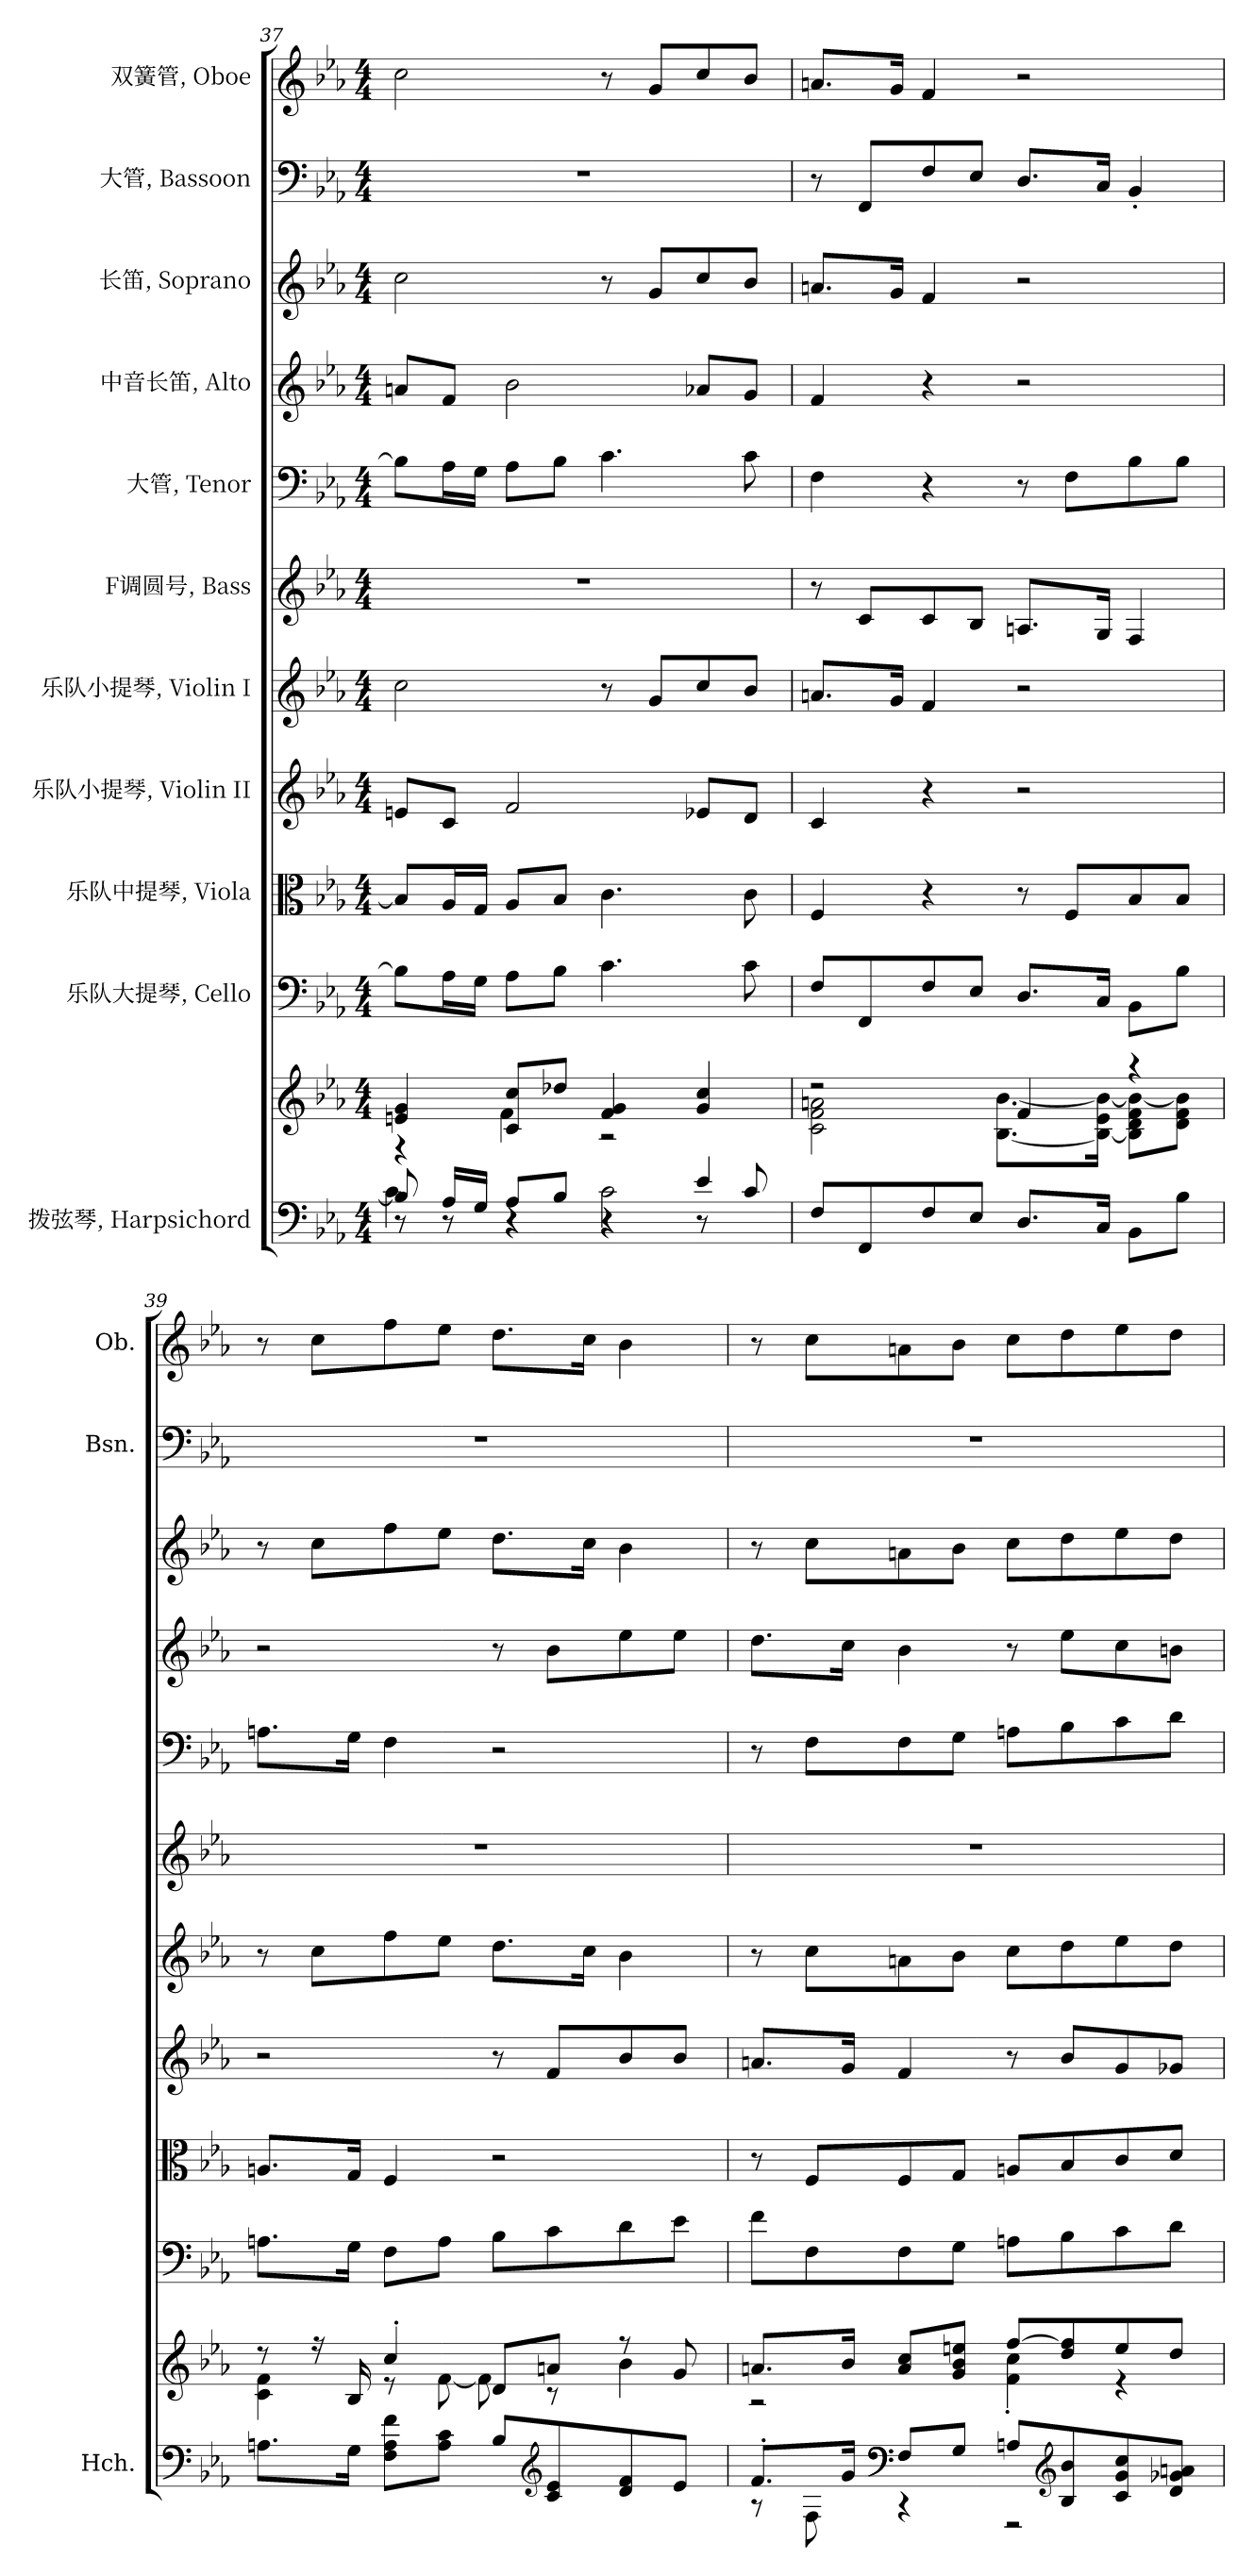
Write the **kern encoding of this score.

**kern	**kern	**kern	**kern	**kern	**kern	**kern	**kern	**kern	**kern	**kern	**kern
*part11	*part11	*part10	*part9	*part8	*part7	*part6	*part5	*part4	*part3	*part2	*part1
*staff12	*staff11	*staff10	*staff9	*staff8	*staff7	*staff6	*staff5	*staff4	*staff3	*staff2	*staff1
*I"拨弦琴, Harpsichord	*	*I"乐队大提琴, Cello	*I"乐队中提琴, Viola	*I"乐队小提琴, Violin II	*I"乐队小提琴, Violin I	*I"F调圆号, Bass	*I"大管, Tenor	*I"中音长笛, Alto	*I"长笛, Soprano	*I"大管, Bassoon	*I"双簧管, Oboe
*I'Hch.	*	*	*	*	*	*	*	*	*	*I'Bsn.	*I'Ob.
*clefF4	*clefG2	*clefF4	*clefC3	*clefG2	*clefG2	*clefG2	*clefF4	*clefG2	*clefG2	*clefF4	*clefG2
*	*	*	*	*	*	*ITrd4c7	*	*ITrd3c5	*	*	*
*k[b-e-a-]	*k[b-e-a-]	*k[b-e-a-]	*k[b-e-a-]	*k[b-e-a-]	*k[b-e-a-]	*k[b-e-a-d-]	*k[b-e-a-]	*k[b-e-]	*k[b-e-a-]	*k[b-e-a-]	*k[b-e-a-]
*M4/4	*M4/4	*M4/4	*M4/4	*M4/4	*M4/4	*M4/4	*M4/4	*M4/4	*M4/4	*M4/4	*M4/4
=37	=37	=37	=37	=37	=37	=37	=37	=37	=37	=37	=37
*^	*^	*	*	*	*	*	*	*	*	*	*
*	*^	*	*	*	*	*	*	*	*	*	*	*	*
8B-/]	4c\	8r	4en/ 4g/	4r	8B-\L]	8B-/L]	8en/L	2cc\	1r	8B-\L]	8en/L	2cc\	1r	2cc\
8r	.	16A-/LL	.	.	16A-\L	16A-/L	8c/J	.	.	16A-\L	8c/J	.	.	.
.	.	16G/JJ	.	.	16G\JJ	16G/JJ	.	.	.	16G\JJ	.	.	.	.
4r	4r	8A-/L	8c/ 8cc/L	4f\	8A-\L	8A-/L	2f/	.	.	8A-\L	2f\	.	.	.
.	.	8B-/J	8dd-X/J	.	8B-\J	8B-/J	.	.	.	8B-\J	.	.	.	.
4r	2c\	4r	4f/ 4g/	2r	4.c\	4.c\	.	8r	.	4.c\	.	8r	.	8r
.	.	.	.	.	.	.	.	8g/L	.	.	.	8g/L	.	8g/L
4e-/	.	8r	4g/ 4cc/	.	.	.	8e-X/L	8cc/	.	.	8e-X/L	8cc/	.	8cc/
.	.	8c/	.	.	8c\	8c\	8d/J	8b-/J	.	8c\	8d/J	8b-/J	.	8b-/J
*v	*v	*v	*	*	*	*	*	*	*	*	*	*	*	*
!!LO:PB:g=z
=38	=38	=38	=38	=38	=38	=38	=38	=38	=38	=38	=38	=38
8F/L	2r	2c\ 2f\ 2an\	8F/L	4F/	4c/	8.an/L	8r	4F\	4c/	8.an/L	8r	8.an/L
8FF/	.	.	8FF/	.	.	.	8F/L	.	.	.	8FF/L	.
.	.	.	.	.	.	16g/Jk	.	.	.	16g/Jk	.	16g/Jk
8F/	.	.	8F/	4r	4r	4f/	8F/	4r	4r	4f/	8F/	4f/
8E-/J	.	.	8E-/J	.	.	.	8E-/J	.	.	.	8E-/J	.
8.D/L	4f/	[8.B-\ [8.b-\L	8.D/L	8r	2r	2r	8.Dn/L	8r	2r	2r	8.D/L	2r
.	.	.	.	8F/L	.	.	.	8F\L	.	.	.	.
16C/Jk	.	16B-\_ 16e-\ 16b-\_Jk	16C/Jk	.	.	.	16C/Jk	.	.	.	16C/Jk	.
8BB-\L	4r	8B-\] 8d\ 8f\ 8b-\_L	8BB-\L	8B-/	.	.	4BB-/	8B-\	.	.	4BB-'/	.
8B-\J	.	8d\ 8f\ 8b-\]J	8B-\J	8B-/J	.	.	.	8B-\J	.	.	.	.
=39	=39	=39	=39	=39	=39	=39	=39	=39	=39	=39	=39	=39
8.An\L	8r	4c\ 4f\	8.An\L	8.An/L	2r	8r	1r	8.An\L	2r	8r	1r	8r
.	16r	.	.	.	.	8cc\L	.	.	.	8cc\L	.	8cc\L
16G\Jk	16B-/	.	16G\Jk	16G/Jk	.	.	.	16G\Jk	.	.	.	.
8F\ 8A\ 8f\L	4cc'/	8r	8F\L	4F/	.	8ff\	.	4F\	.	8ff\	.	8ff\
8A\ 8c\J	.	[8f\	8A\J	.	.	8ee-\J	.	.	.	8ee-\J	.	8ee-\J
8B-/L	8d/L	8f\]	8B-\L	2r	8r	8.dd\L	.	2r	8r	8.dd\L	.	8.dd\L
*clefG2	*	*	*	*	*	*	*	*	*	*	*	*
8c/ 8e-/	8an/J	8r	8c\	.	8f/L	.	.	.	8f\L	.	.	.
.	.	.	.	.	.	16cc\Jk	.	.	.	16cc\Jk	.	16cc\Jk
8d/ 8f/	8r	4b-\	8d\	.	8b-/	4b-\	.	.	8b-\	4b-\	.	4b-\
8e-/J	8g/	.	8e-\J	.	8b-/J	.	.	.	8b-\J	.	.	.
!!LO:PB:g=z
=40	=40	=40	=40	=40	=40	=40	=40	=40	=40	=40	=40	=40
*^	*	*	*	*	*	*	*	*	*	*	*	*
8.f'/L	8r	8.an/L	2r	8f\L	8r	8.an/L	8r	1r	8r	8.a\L	8r	1r	8r
.	8F\	.	.	8F\	8F/L	.	8cc\L	.	8F\L	.	8cc\L	.	8cc\L
16g/Jk	.	16b-/Jk	.	.	.	16g/Jk	.	.	.	16g\Jk	.	.	.
*clefF4	*	*	*	*	*	*	*	*	*	*	*	*	*
8F/L	4r	8a/ 8cc/L	.	8F\	8F/	4f/	8an\	.	8F\	4f\	8an\	.	8an\
8G/J	.	8g/ 8b-/ 8een/J	.	8G\J	8G/J	.	8b-\J	.	8G\J	.	8b-\J	.	8b-\J
8An/L	2r	[8ff/L	4f\' 4cc\'	8An\L	8An/L	8r	8cc\L	.	8An\L	8r	8cc\L	.	8cc\L
*clefG2	*	*	*	*	*	*	*	*	*	*	*	*	*
8B-/ 8b-/	.	8dd/ 8ff/]	.	8B-\	8B-/	8b-/L	8dd\	.	8B-\	8b-\L	8dd\	.	8dd\
8c/ 8g/ 8cc/	.	8ee/	4r	8c\	8c/	8g/	8ee-\	.	8c\	8g\	8ee-\	.	8ee-\
8d/ 8g-X/ 8an/J	.	8dd/J	.	8d\J	8d/J	8g-X/J	8dd\J	.	8d\J	8f#X\J	8dd\J	.	8dd\J
*v	*v	*	*	*	*	*	*	*	*	*	*	*	*
*	*v	*v	*	*	*	*	*	*	*	*	*	*
=	=	=	=	=	=	=	=	=	=	=	=
*-	*-	*-	*-	*-	*-	*-	*-	*-	*-	*-	*-
